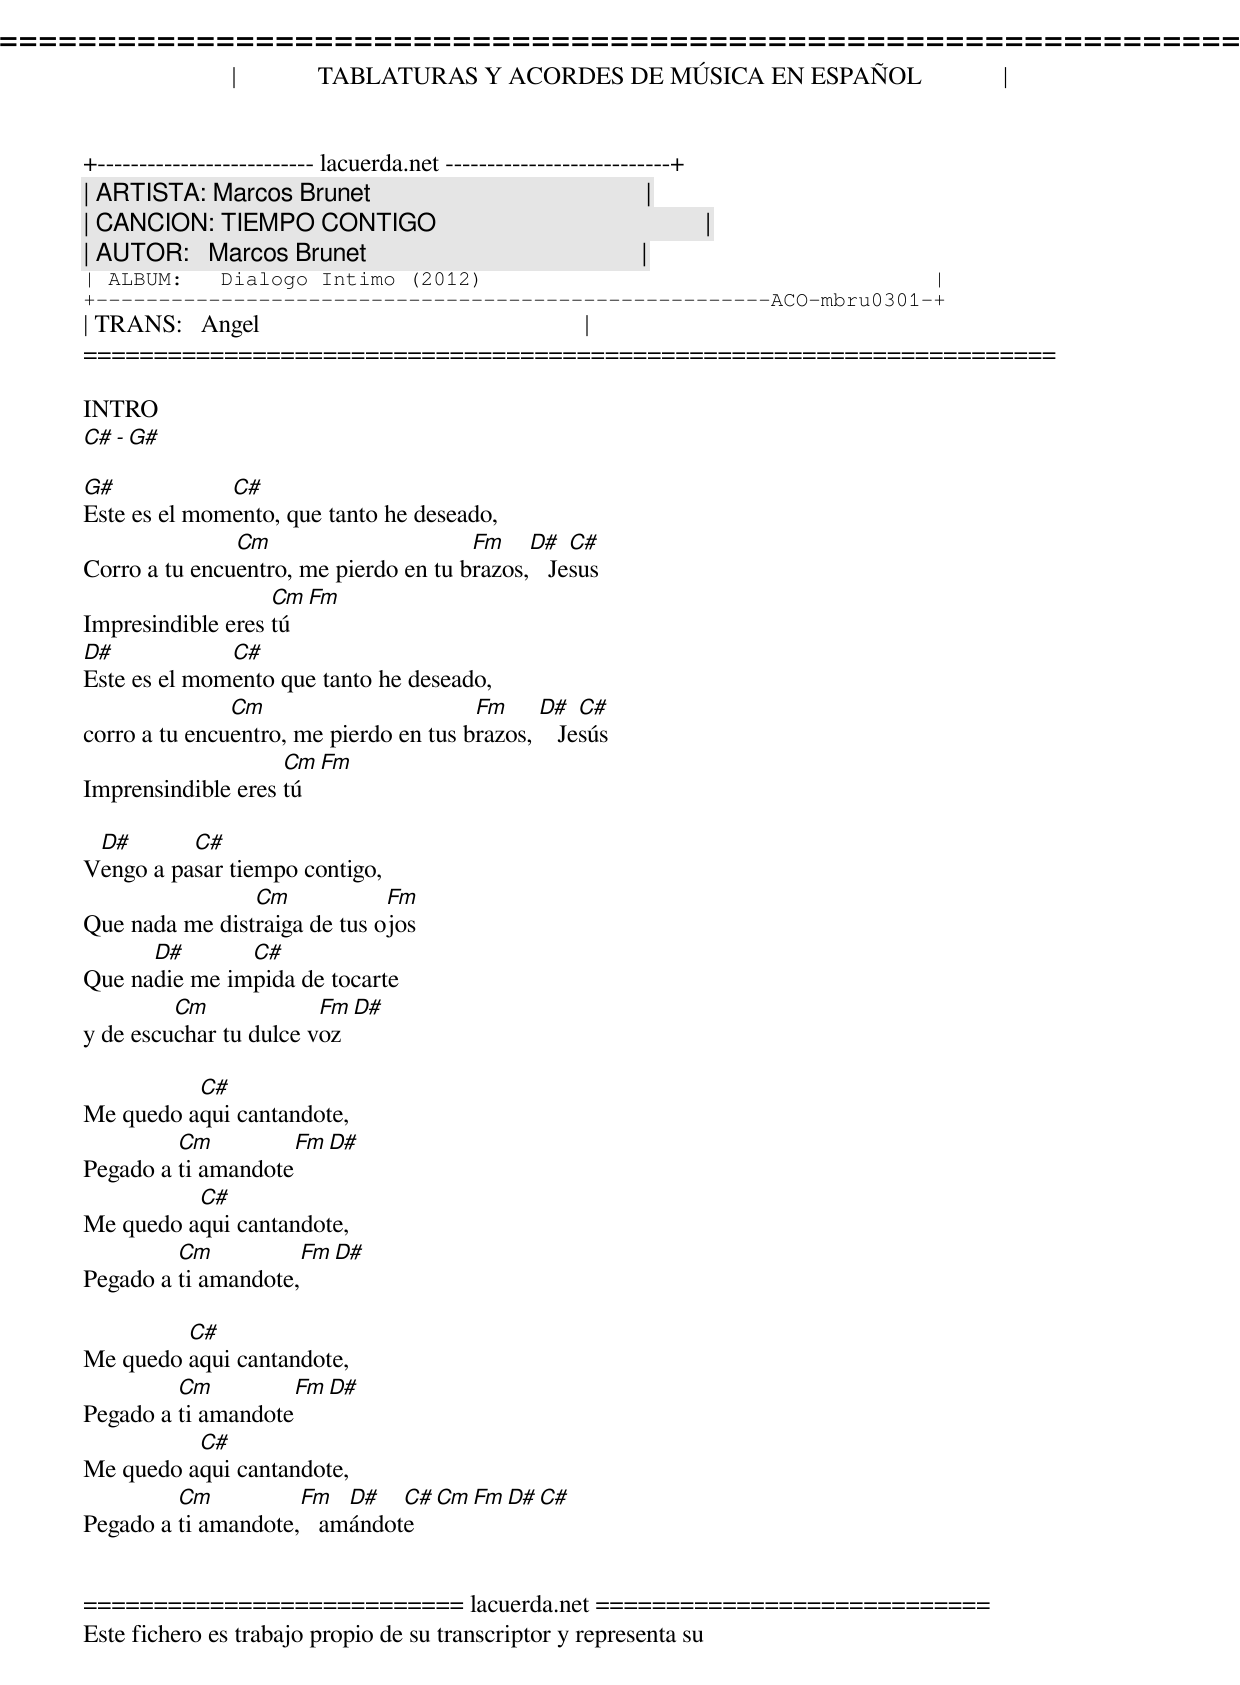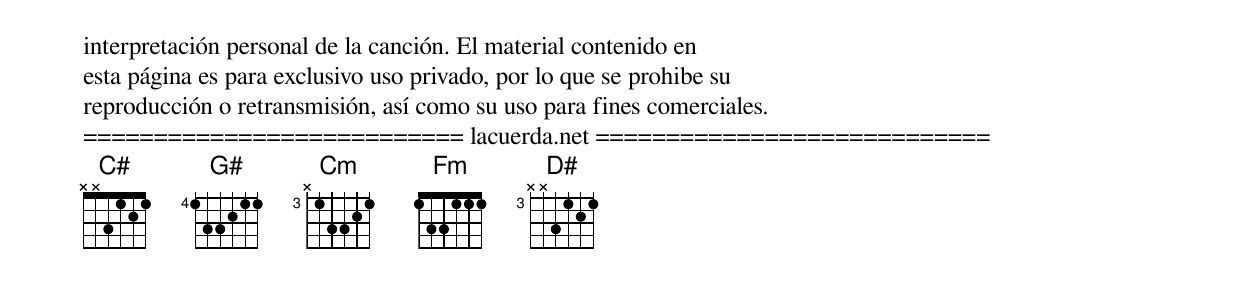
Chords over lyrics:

=====================================================================
|             TABLATURAS Y ACORDES DE MÚSICA EN ESPAÑOL             |
+-------------------------- lacuerda.net ---------------------------+
| ARTISTA: Marcos Brunet                                            |
| CANCION: TIEMPO CONTIGO                                           |
| AUTOR:   Marcos Brunet                                            |
| ALBUM:   Dialogo Intimo (2012)                                    |
+------------------------------------------------------ACO-mbru0301-+
| TRANS:   Angel                                                    |
=====================================================================

INTRO
C# - G#

G#            C#
Este es el momento, que tanto he deseado,
               Cm                      Fm    D#   C#
Corro a tu encuentro, me pierdo en tu brazos,   Jesus
                   Cm    Fm
Impresindible eres tú
D#            C#
Este es el momento que tanto he deseado,
               Cm                       Fm     D#   C#
corro a tu encuentro, me pierdo en tus brazos,    Jesús
                    Cm   Fm
Imprensindible eres tú

 D#       C#
Vengo a pasar tiempo contigo,
                Cm            Fm
Que nada me distraiga de tus ojos
      D#       C#
Que nadie me impida de tocarte
         Cm             Fm   D#
y de escuchar tu dulce voz

          C#
Me quedo aqui cantandote,
         Cm          Fm   D#
Pegado a ti amandote
          C#
Me quedo aqui cantandote,
         Cm          Fm   D#
Pegado a ti amandote,

         C#
Me quedo aqui cantandote,
         Cm          Fm   D#
Pegado a ti amandote
          C#
Me quedo aqui cantandote,
         Cm          Fm   D#   C#    Cm   Fm  D#  C#
Pegado a ti amandote,   amándote


=========================== lacuerda.net ============================
Este fichero es trabajo propio de su transcriptor y representa su
interpretación personal de la canción. El material contenido en
esta página es para exclusivo uso privado, por lo que se prohibe su
reproducción o retransmisión, así como su uso para fines comerciales.
=========================== lacuerda.net ============================
